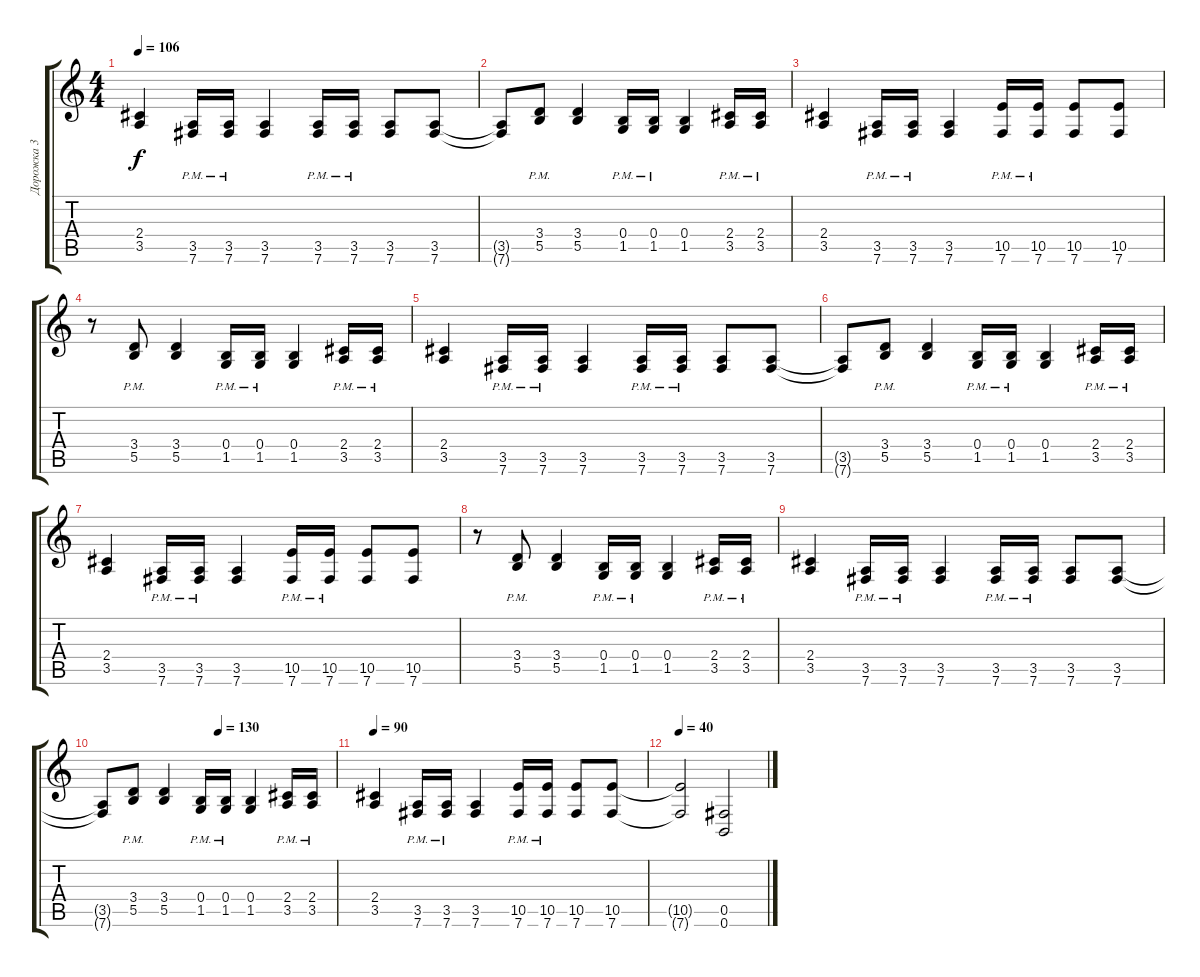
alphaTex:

\track ("Дорожка 3" "Дорожка 3") {instrument distortionguitar}
\staff {score tabs}
\tuning (Db4 Ab3 E3 B2 Gb2 B1) {hide}
\ts (4 4)
\tempo 106
\clef g2
\ks c
(2.4 3.5).4{dy f} (3.5{pm} 7.6).16 (3.5{pm} 7.6).16 (3.5 7.6).4 (3.5{pm} 7.6).16 (3.5{pm} 7.6).16 (3.5 7.6).8 (3.5 7.6).8 |
(3.5{t} 7.6{t}).8 (3.4{pm} 5.5).8 (3.4 5.5).4 (0.4{pm} 1.5).16 (0.4{pm} 1.5).16 (0.4 1.5).4 (2.4{pm} 3.5).16 (2.4{pm} 3.5).16 |
(2.4 3.5).4 (3.5{pm} 7.6).16 (3.5{pm} 7.6).16 (3.5 7.6).4 (10.5{pm} 7.6).16 (10.5{pm} 7.6).16 (10.5 7.6).8 (10.5 7.6).8 |
r.8 (3.4{pm} 5.5).8 (3.4 5.5).4 (0.4{pm} 1.5).16 (0.4{pm} 1.5).16 (0.4 1.5).4 (2.4{pm} 3.5).16 (2.4{pm} 3.5).16 |
(2.4 3.5).4 (3.5{pm} 7.6).16 (3.5{pm} 7.6).16 (3.5 7.6).4 (3.5{pm} 7.6).16 (3.5{pm} 7.6).16 (3.5 7.6).8 (3.5 7.6).8 |
(3.5{t} 7.6{t}).8 (3.4{pm} 5.5).8 (3.4 5.5).4 (0.4{pm} 1.5).16 (0.4{pm} 1.5).16 (0.4 1.5).4 (2.4{pm} 3.5).16 (2.4{pm} 3.5).16 |
(2.4 3.5).4 (3.5{pm} 7.6).16 (3.5{pm} 7.6).16 (3.5 7.6).4 (10.5{pm} 7.6).16 (10.5{pm} 7.6).16 (10.5 7.6).8 (10.5 7.6).8 |
r.8 (3.4{pm} 5.5).8 (3.4 5.5).4 (0.4{pm} 1.5).16 (0.4{pm} 1.5).16 (0.4 1.5).4 (2.4{pm} 3.5).16 (2.4{pm} 3.5).16 |
(2.4 3.5).4 (3.5{pm} 7.6).16 (3.5{pm} 7.6).16 (3.5 7.6).4 (3.5{pm} 7.6).16 (3.5{pm} 7.6).16 (3.5 7.6).8 (3.5 7.6).8 |
\tempo (130 0.5)
(3.5{t} 7.6{t}).8 (3.4{pm} 5.5).8 (3.4 5.5).4 (0.4{pm} 1.5).16 (0.4{pm} 1.5).16 (0.4 1.5).4 (2.4{pm} 3.5).16 (2.4{pm} 3.5).16 |
\tempo 90
(2.4 3.5).4 (3.5{pm} 7.6).16 (3.5{pm} 7.6).16 (3.5 7.6).4 (10.5{pm} 7.6).16 (10.5{pm} 7.6).16 (10.5 7.6).8 (10.5 7.6).8 |
\tempo 40
(10.5{t} 7.6{t}).2 (0.5 0.6).2
